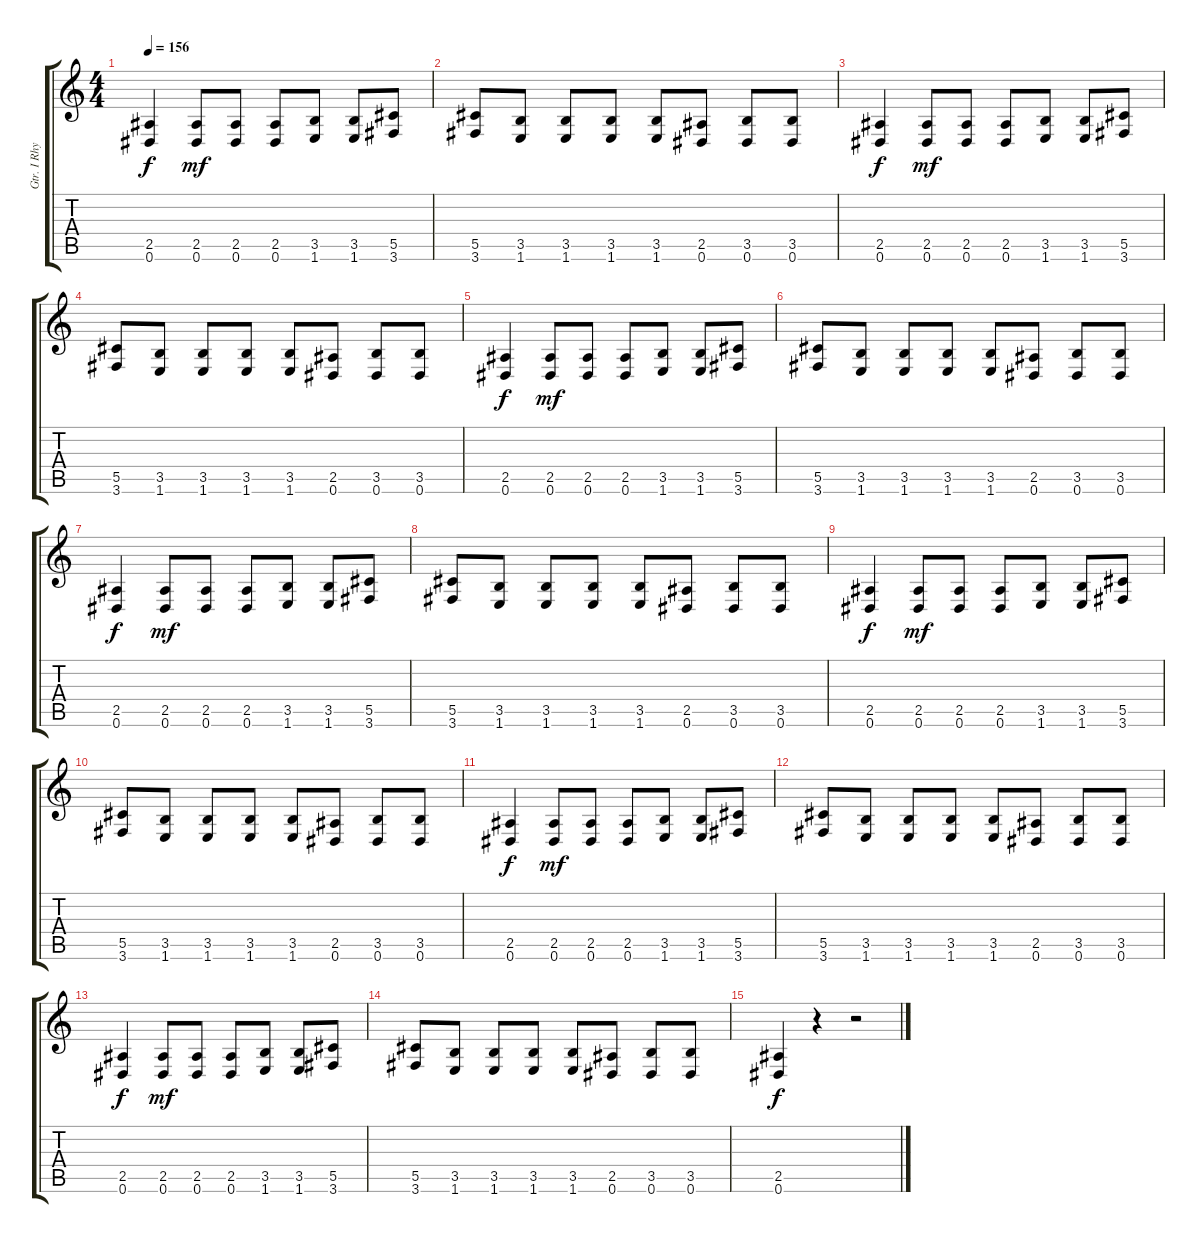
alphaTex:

\track ("Gtr. I Rhytm" "Gtr. I Rhy") {instrument overdrivenguitar}
\staff {score tabs}
\tuning (Eb4 Bb3 Gb3 Db3 Ab2 Eb2) {hide}
\ts (4 4)
\tempo 156
\clef g2
\ks c
(2.5 0.6).4{dy f} (2.5 0.6).8{dy mf} (2.5 0.6).8 (2.5 0.6).8 (3.5 1.6).8 (3.5 1.6).8 (5.5 3.6).8 |
(5.5 3.6).8 (3.5 1.6).8 (3.5 1.6).8 (3.5 1.6).8 (3.5 1.6).8 (2.5 0.6).8 (3.5 0.6).8 (3.5 0.6).8 |
(2.5 0.6).4{dy f} (2.5 0.6).8{dy mf} (2.5 0.6).8 (2.5 0.6).8 (3.5 1.6).8 (3.5 1.6).8 (5.5 3.6).8 |
(5.5 3.6).8 (3.5 1.6).8 (3.5 1.6).8 (3.5 1.6).8 (3.5 1.6).8 (2.5 0.6).8 (3.5 0.6).8 (3.5 0.6).8 |
(2.5 0.6).4{dy f} (2.5 0.6).8{dy mf} (2.5 0.6).8 (2.5 0.6).8 (3.5 1.6).8 (3.5 1.6).8 (5.5 3.6).8 |
(5.5 3.6).8 (3.5 1.6).8 (3.5 1.6).8 (3.5 1.6).8 (3.5 1.6).8 (2.5 0.6).8 (3.5 0.6).8 (3.5 0.6).8 |
(2.5 0.6).4{dy f} (2.5 0.6).8{dy mf} (2.5 0.6).8 (2.5 0.6).8 (3.5 1.6).8 (3.5 1.6).8 (5.5 3.6).8 |
(5.5 3.6).8 (3.5 1.6).8 (3.5 1.6).8 (3.5 1.6).8 (3.5 1.6).8 (2.5 0.6).8 (3.5 0.6).8 (3.5 0.6).8 |
(2.5 0.6).4{dy f} (2.5 0.6).8{dy mf} (2.5 0.6).8 (2.5 0.6).8 (3.5 1.6).8 (3.5 1.6).8 (5.5 3.6).8 |
(5.5 3.6).8 (3.5 1.6).8 (3.5 1.6).8 (3.5 1.6).8 (3.5 1.6).8 (2.5 0.6).8 (3.5 0.6).8 (3.5 0.6).8 |
(2.5 0.6).4{dy f} (2.5 0.6).8{dy mf} (2.5 0.6).8 (2.5 0.6).8 (3.5 1.6).8 (3.5 1.6).8 (5.5 3.6).8 |
(5.5 3.6).8 (3.5 1.6).8 (3.5 1.6).8 (3.5 1.6).8 (3.5 1.6).8 (2.5 0.6).8 (3.5 0.6).8 (3.5 0.6).8 |
(2.5 0.6).4{dy f} (2.5 0.6).8{dy mf} (2.5 0.6).8 (2.5 0.6).8 (3.5 1.6).8 (3.5 1.6).8 (5.5 3.6).8 |
(5.5 3.6).8 (3.5 1.6).8 (3.5 1.6).8 (3.5 1.6).8 (3.5 1.6).8 (2.5 0.6).8 (3.5 0.6).8 (3.5 0.6).8 |
(2.5 0.6).4{dy f} r.4 r.2
